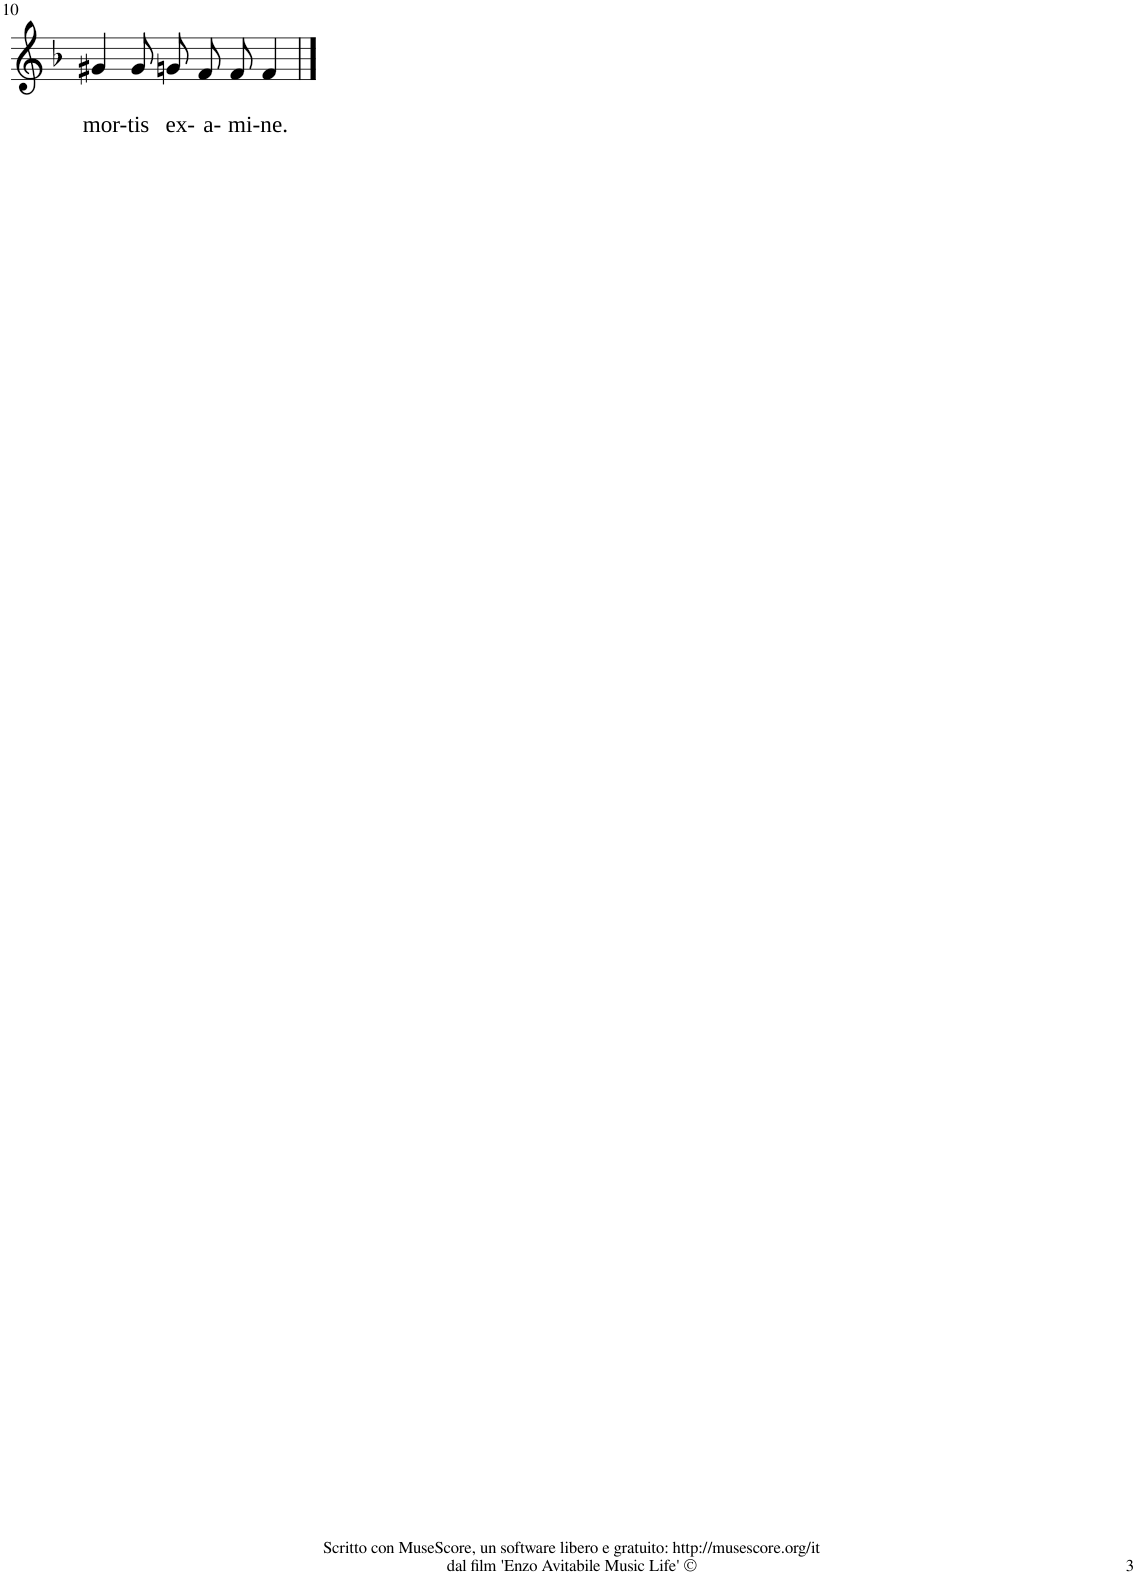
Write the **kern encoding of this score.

**kern	**text
*part1	*part1
*staff1	*staff1
*I"Flute	*
!!LO:PB:g=z
*clefG2	*
*Trd4c7	*
*k[b-]	*
*M4/4	*
*met(c)	*
=10	=10
!	!LO:LY:b
4g#X/	mor-
!	!LO:LY:b
8g#/L	tis
!	!LO:LY:b
8gn/J	ex-
!	!LO:LY:b
8f/L	a-
!	!LO:LY:b
8f/J	mi-
!	!LO:LY:b
4f/	ne.
==	==
*-	*-
